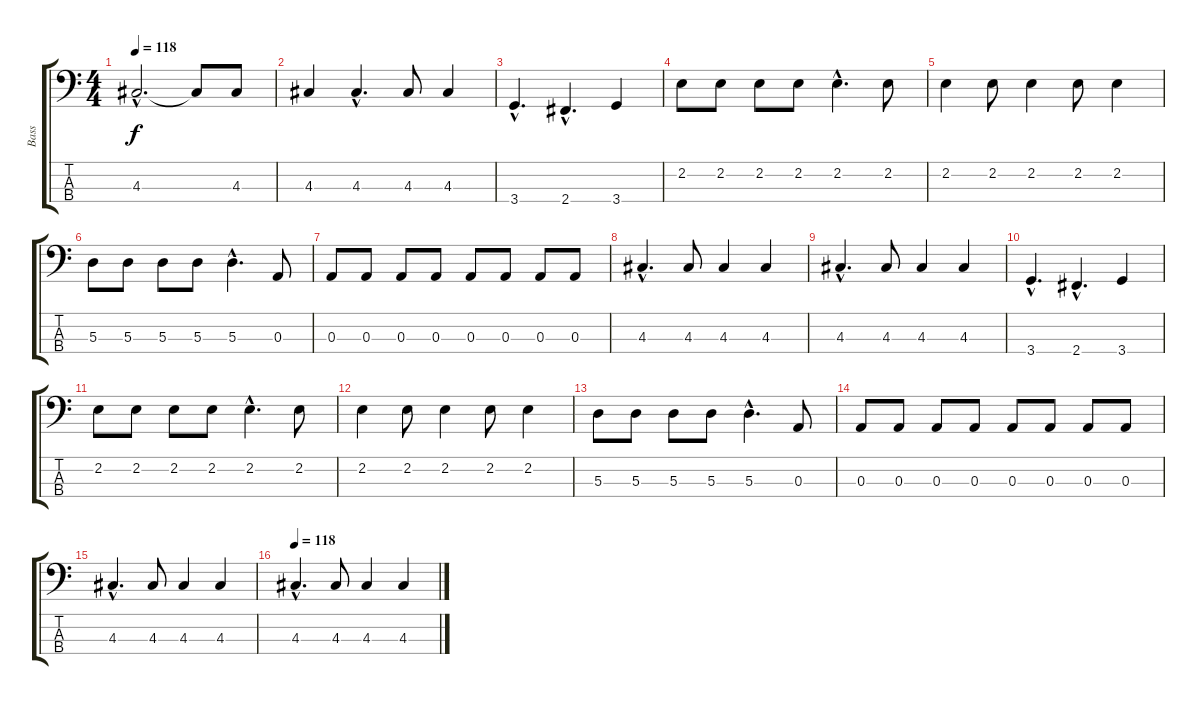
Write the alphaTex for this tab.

\track ("Bass" "Bass") {instrument electricbasspick}
\staff {score tabs}
\tuning (G2 D2 A1 E1) {hide}
\ts (4 4)
\tempo 118
\clef f4
\ks c
4.3{hac}.2{d dy f} 4.3{t}.8 4.3.8 |
4.3.4 4.3{hac}.4{d} 4.3.8 4.3.4 |
3.4{hac}.4{d} 2.4{hac}.4{d} 3.4.4 |
2.2.8 2.2.8 2.2.8 2.2.8 2.2{hac}.4{d} 2.2.8 |
2.2.4 2.2.8 2.2.4 2.2.8 2.2.4 |
5.3.8 5.3.8 5.3.8 5.3.8 5.3{hac}.4{d} 0.3.8 |
0.3.8 0.3.8 0.3.8 0.3.8 0.3.8 0.3.8 0.3.8 0.3.8 |
4.3{hac}.4{d} 4.3.8 4.3.4 4.3.4 |
4.3{hac}.4{d} 4.3.8 4.3.4 4.3.4 |
3.4{hac}.4{d} 2.4{hac}.4{d} 3.4.4 |
2.2.8 2.2.8 2.2.8 2.2.8 2.2{hac}.4{d} 2.2.8 |
2.2.4 2.2.8 2.2.4 2.2.8 2.2.4 |
5.3.8 5.3.8 5.3.8 5.3.8 5.3{hac}.4{d} 0.3.8 |
0.3.8 0.3.8 0.3.8 0.3.8 0.3.8 0.3.8 0.3.8 0.3.8 |
4.3{hac}.4{d} 4.3.8 4.3.4 4.3.4 |
\tempo 118
4.3{hac}.4{d} 4.3.8 4.3.4 4.3.4
